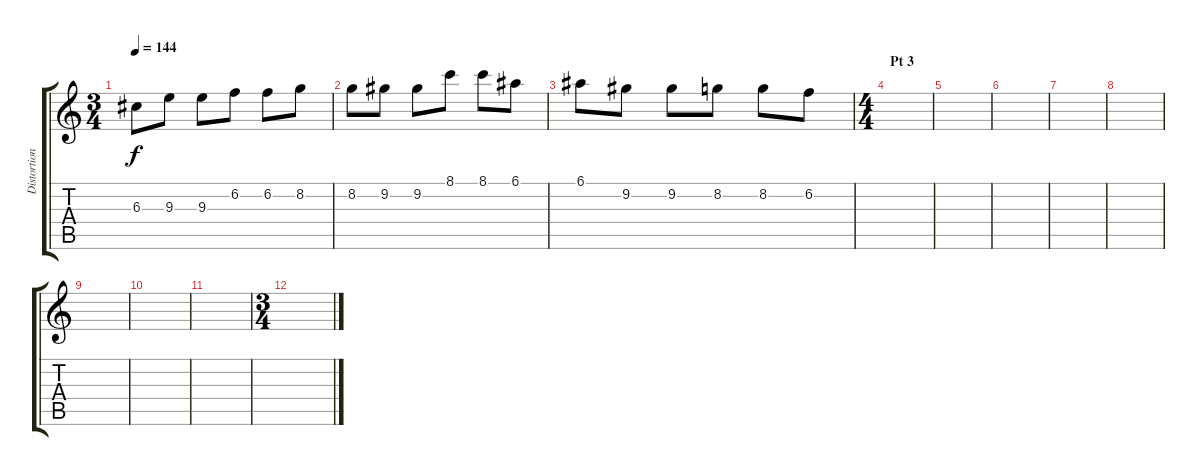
\track ("Distortion Guitar" "Distortion") {instrument distortionguitar}
\staff {score tabs}
\tuning (E4 B3 G3 D3 A2 E2) {hide}
\ts (3 4)
\tempo 144
\clef g2
\ks c
6.3.8{dy f} 9.3.8 9.3.8 6.2.8 6.2.8 8.2.8 |
8.2.8 9.2.8 9.2.8 8.1.8 8.1.8 6.1.8 |
6.1.8 9.2.8 9.2.8 8.2.8 8.2.8 6.2.8 |
\ts (4 4)
\section ("" "Pt 3")
|
|
|
|
|
|
|
|
\ts (3 4)
